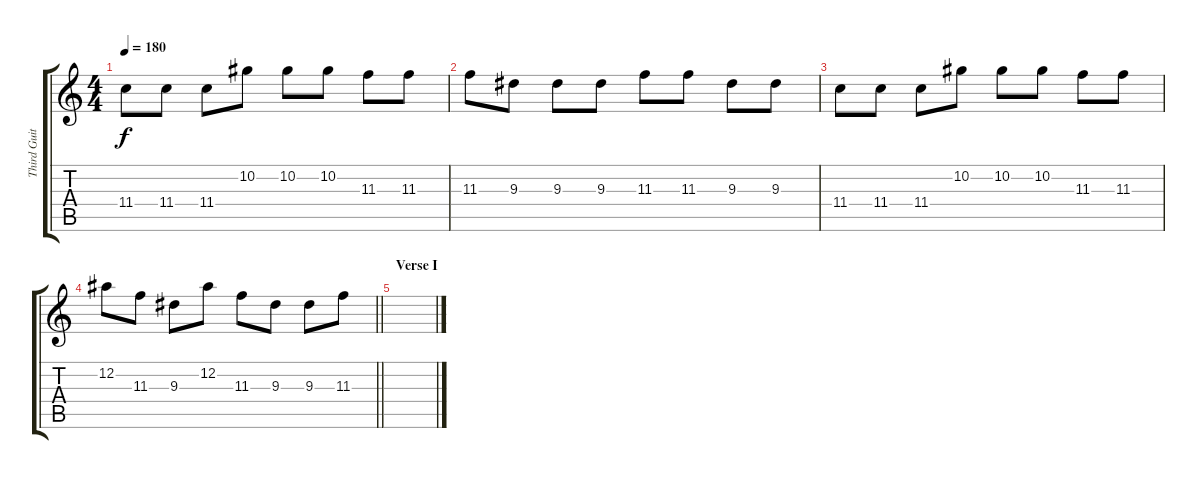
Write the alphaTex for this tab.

\track ("Third Guitar" "Third Guit") {instrument distortionguitar}
\staff {score tabs}
\tuning (Eb4 Bb3 Gb3 Db3 Ab2 Db2) {hide}
\ts (4 4)
\tempo 180
\clef g2
\ks c
11.4.8{dy f} 11.4.8 11.4.8 10.2.8 10.2.8 10.2.8 11.3.8 11.3.8 |
11.3.8 9.3.8 9.3.8 9.3.8 11.3.8 11.3.8 9.3.8 9.3.8 |
11.4.8 11.4.8 11.4.8 10.2.8 10.2.8 10.2.8 11.3.8 11.3.8 |
\barLineRight lightlight
12.2.8 11.3.8 9.3.8 12.2.8 11.3.8 9.3.8 9.3.8 11.3.8 |
\section ("" "Verse I")
